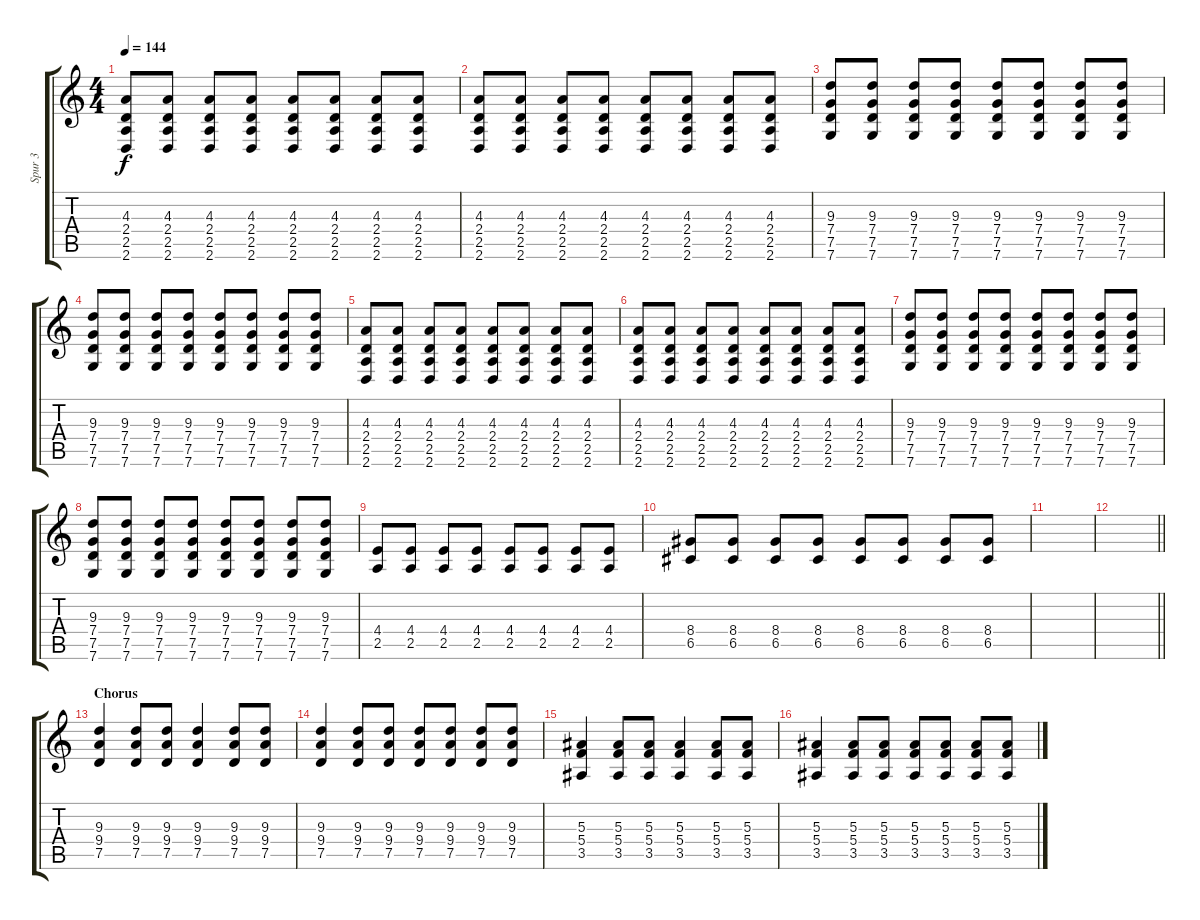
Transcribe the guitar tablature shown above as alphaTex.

\track ("Spur 3" "Spur 3") {instrument distortionguitar}
\staff {score tabs}
\tuning (D4 A3 F3 C3 G2 C2) {hide}
\ts (4 4)
\tempo 144
\clef g2
\ks c
(4.3 2.4 2.5 2.6).8{dy f} (4.3 2.4 2.5 2.6).8 (4.3 2.4 2.5 2.6).8 (4.3 2.4 2.5 2.6).8 (4.3 2.4 2.5 2.6).8 (4.3 2.4 2.5 2.6).8 (4.3 2.4 2.5 2.6).8 (4.3 2.4 2.5 2.6).8 |
(4.3 2.4 2.5 2.6).8 (4.3 2.4 2.5 2.6).8 (4.3 2.4 2.5 2.6).8 (4.3 2.4 2.5 2.6).8 (4.3 2.4 2.5 2.6).8 (4.3 2.4 2.5 2.6).8 (4.3 2.4 2.5 2.6).8 (4.3 2.4 2.5 2.6).8 |
(9.3 7.4 7.5 7.6).8 (9.3 7.4 7.5 7.6).8 (9.3 7.4 7.5 7.6).8 (9.3 7.4 7.5 7.6).8 (9.3 7.4 7.5 7.6).8 (9.3 7.4 7.5 7.6).8 (9.3 7.4 7.5 7.6).8 (9.3 7.4 7.5 7.6).8 |
(9.3 7.4 7.5 7.6).8 (9.3 7.4 7.5 7.6).8 (9.3 7.4 7.5 7.6).8 (9.3 7.4 7.5 7.6).8 (9.3 7.4 7.5 7.6).8 (9.3 7.4 7.5 7.6).8 (9.3 7.4 7.5 7.6).8 (9.3 7.4 7.5 7.6).8 |
(4.3 2.4 2.5 2.6).8 (4.3 2.4 2.5 2.6).8 (4.3 2.4 2.5 2.6).8 (4.3 2.4 2.5 2.6).8 (4.3 2.4 2.5 2.6).8 (4.3 2.4 2.5 2.6).8 (4.3 2.4 2.5 2.6).8 (4.3 2.4 2.5 2.6).8 |
(4.3 2.4 2.5 2.6).8 (4.3 2.4 2.5 2.6).8 (4.3 2.4 2.5 2.6).8 (4.3 2.4 2.5 2.6).8 (4.3 2.4 2.5 2.6).8 (4.3 2.4 2.5 2.6).8 (4.3 2.4 2.5 2.6).8 (4.3 2.4 2.5 2.6).8 |
(9.3 7.4 7.5 7.6).8 (9.3 7.4 7.5 7.6).8 (9.3 7.4 7.5 7.6).8 (9.3 7.4 7.5 7.6).8 (9.3 7.4 7.5 7.6).8 (9.3 7.4 7.5 7.6).8 (9.3 7.4 7.5 7.6).8 (9.3 7.4 7.5 7.6).8 |
(9.3 7.4 7.5 7.6).8 (9.3 7.4 7.5 7.6).8 (9.3 7.4 7.5 7.6).8 (9.3 7.4 7.5 7.6).8 (9.3 7.4 7.5 7.6).8 (9.3 7.4 7.5 7.6).8 (9.3 7.4 7.5 7.6).8 (9.3 7.4 7.5 7.6).8 |
(4.4 2.5).8 (4.4 2.5).8 (4.4 2.5).8 (4.4 2.5).8 (4.4 2.5).8 (4.4 2.5).8 (4.4 2.5).8 (4.4 2.5).8 |
(8.4 6.5).8 (8.4 6.5).8 (8.4 6.5).8 (8.4 6.5).8 (8.4 6.5).8 (8.4 6.5).8 (8.4 6.5).8 (8.4 6.5).8 |
|
\barLineRight lightlight
|
\section ("" "Chorus")
(9.3 9.4 7.5).4{volume 14 instrument distortionguitar} (9.3 9.4 7.5).8 (9.3 9.4 7.5).8 (9.3 9.4 7.5).4 (9.3 9.4 7.5).8 (9.3 9.4 7.5).8 |
(9.3 9.4 7.5).4 (9.3 9.4 7.5).8 (9.3 9.4 7.5).8 (9.3 9.4 7.5).8 (9.3 9.4 7.5).8 (9.3 9.4 7.5).8 (9.3 9.4 7.5).8 |
(5.3 5.4 3.5).4 (5.3 5.4 3.5).8 (5.3 5.4 3.5).8 (5.3 5.4 3.5).4 (5.3 5.4 3.5).8 (5.3 5.4 3.5).8 |
(5.3 5.4 3.5).4 (5.3 5.4 3.5).8 (5.3 5.4 3.5).8 (5.3 5.4 3.5).8 (5.3 5.4 3.5).8 (5.3 5.4 3.5).8 (5.3 5.4 3.5).8
